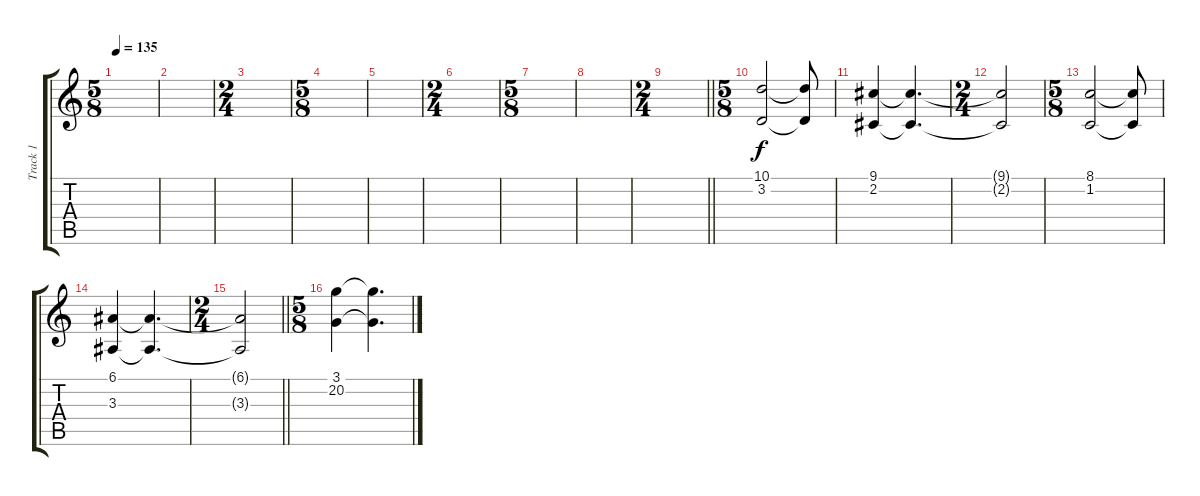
\track ("Track 1" "Track 1") {instrument acousticgrandpiano}
\staff {score tabs}
\tuning (E4 B3 G3 D3 A2 E2) {hide}
\ts (5 8)
\tempo 135
\clef g2
\ks c
|
|
\ts (2 4)
|
\ts (5 8)
|
|
\ts (2 4)
|
\ts (5 8)
|
|
\ts (2 4)
\barLineRight lightlight
|
\ts (5 8)
\section ("" "")
(10.1 3.2).2 (10.1{t} 3.2{t}).8 |
(9.1 2.2).4 (9.1{t} 2.2{t}).4{d} |
\ts (2 4)
(9.1{t} 2.2{t}).2 |
\ts (5 8)
(8.1 1.2).2 (8.1{t} 1.2{t}).8 |
(6.1 3.3).4 (6.1{t} 3.3{t}).4{d} |
\ts (2 4)
\barLineRight lightlight
(6.1{t} 3.3{t}).2 |
\ts (5 8)
\section ("" "")
(3.1 20.2).4{volume 13 instrument stringensemble1} (3.1{t} 20.2{t}).4{d}
